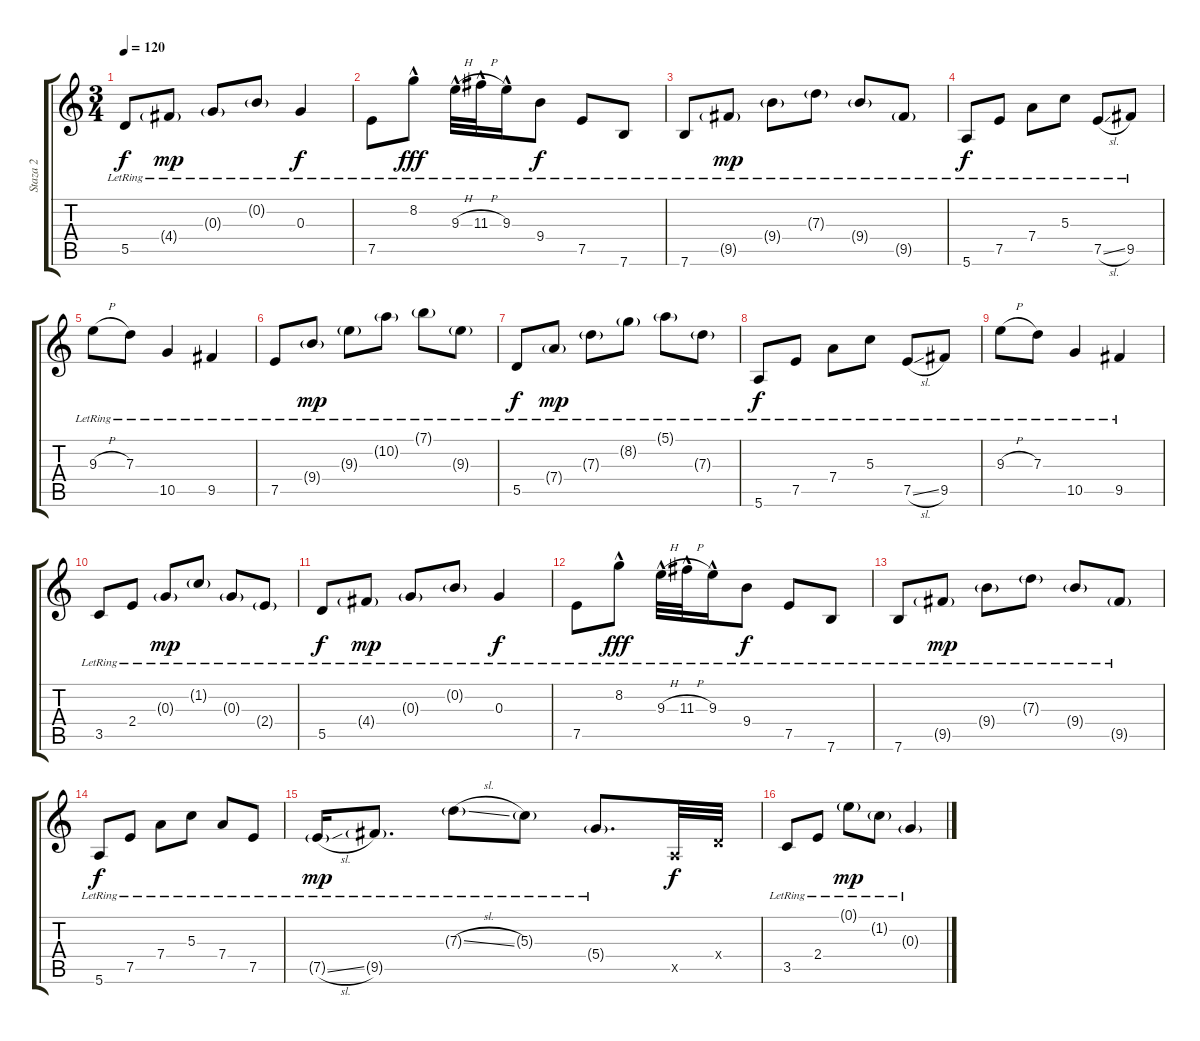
\track ("Staza 2" "Staza 2") {instrument acousticguitarnylon}
\staff {score tabs}
\tuning (E4 B3 G3 D3 A2 E2) {hide}
\ts (3 4)
\tempo 120
\clef g2
\ks c
5.5{lr}.8{dy f} 4.4{g lr}.8{dy mp} 0.3{g lr}.8 0.2{g lr}.8 0.3{lr}.4{dy f} |
7.5{lr}.8 8.2{hac lr}.8{dy fff volume 16} 9.3{h hac lr}.32 11.3{h hac lr}.32 9.3{hac lr}.16 9.4{lr}.8{dy f volume 14} 7.5{lr}.8 7.6{lr}.8 |
7.6{lr}.8 9.5{g lr}.8{dy mp} 9.4{g lr}.8 7.3{g lr}.8 9.4{g lr}.8 9.5{g lr}.8 |
5.6{lr}.8{dy f} 7.5{lr}.8 7.4{lr}.8 5.3{lr}.8 7.5{sl lr}.8 9.5{lr}.8 |
9.3{h lr}.8 7.3{lr}.8 10.5{lr}.4 9.5{lr}.4 |
7.5{lr}.8 9.4{g lr}.8{dy mp} 9.3{g lr}.8 10.2{g lr}.8 7.1{g lr}.8 9.3{g lr}.8 |
5.5{lr}.8{dy f} 7.4{g lr}.8{dy mp} 7.3{g lr}.8 8.2{g lr}.8 5.1{g lr}.8 7.3{g lr}.8 |
5.6{lr}.8{dy f} 7.5{lr}.8 7.4{lr}.8 5.3{lr}.8 7.5{sl lr}.8 9.5{lr}.8 |
9.3{h lr}.8 7.3{lr}.8 10.5{lr}.4 9.5{lr}.4 |
3.5{lr}.8 2.4{lr}.8 0.3{g lr}.8{dy mp} 1.2{g lr}.8 0.3{g lr}.8 2.4{g lr}.8 |
5.5{lr}.8{dy f} 4.4{g lr}.8{dy mp} 0.3{g lr}.8 0.2{g lr}.8 0.3{lr}.4{dy f} |
7.5{lr}.8 8.2{hac lr}.8{dy fff volume 16} 9.3{h hac lr}.32 11.3{h hac lr}.32 9.3{hac lr}.16 9.4{lr}.8{dy f volume 14} 7.5{lr}.8 7.6{lr}.8 |
7.6{lr}.8 9.5{g lr}.8{dy mp} 9.4{g lr}.8 7.3{g lr}.8 9.4{g lr}.8 9.5{g lr}.8 |
5.6{lr}.8{dy f} 7.5{lr}.8 7.4{lr}.8 5.3{lr}.8 7.4{lr}.8 7.5{lr}.8 |
7.5{sl g lr}.16{dy mp} 9.5{g lr}.8{d} 7.3{sl g lr}.8 5.3{g lr}.8 5.4{g lr}.8{d} 0.5{x}.32{dy f} 0.4{x}.32 |
3.5{lr}.8 2.4{lr}.8 0.1{g lr}.8{dy mp} 1.2{g lr}.8 0.3{g lr}.4
